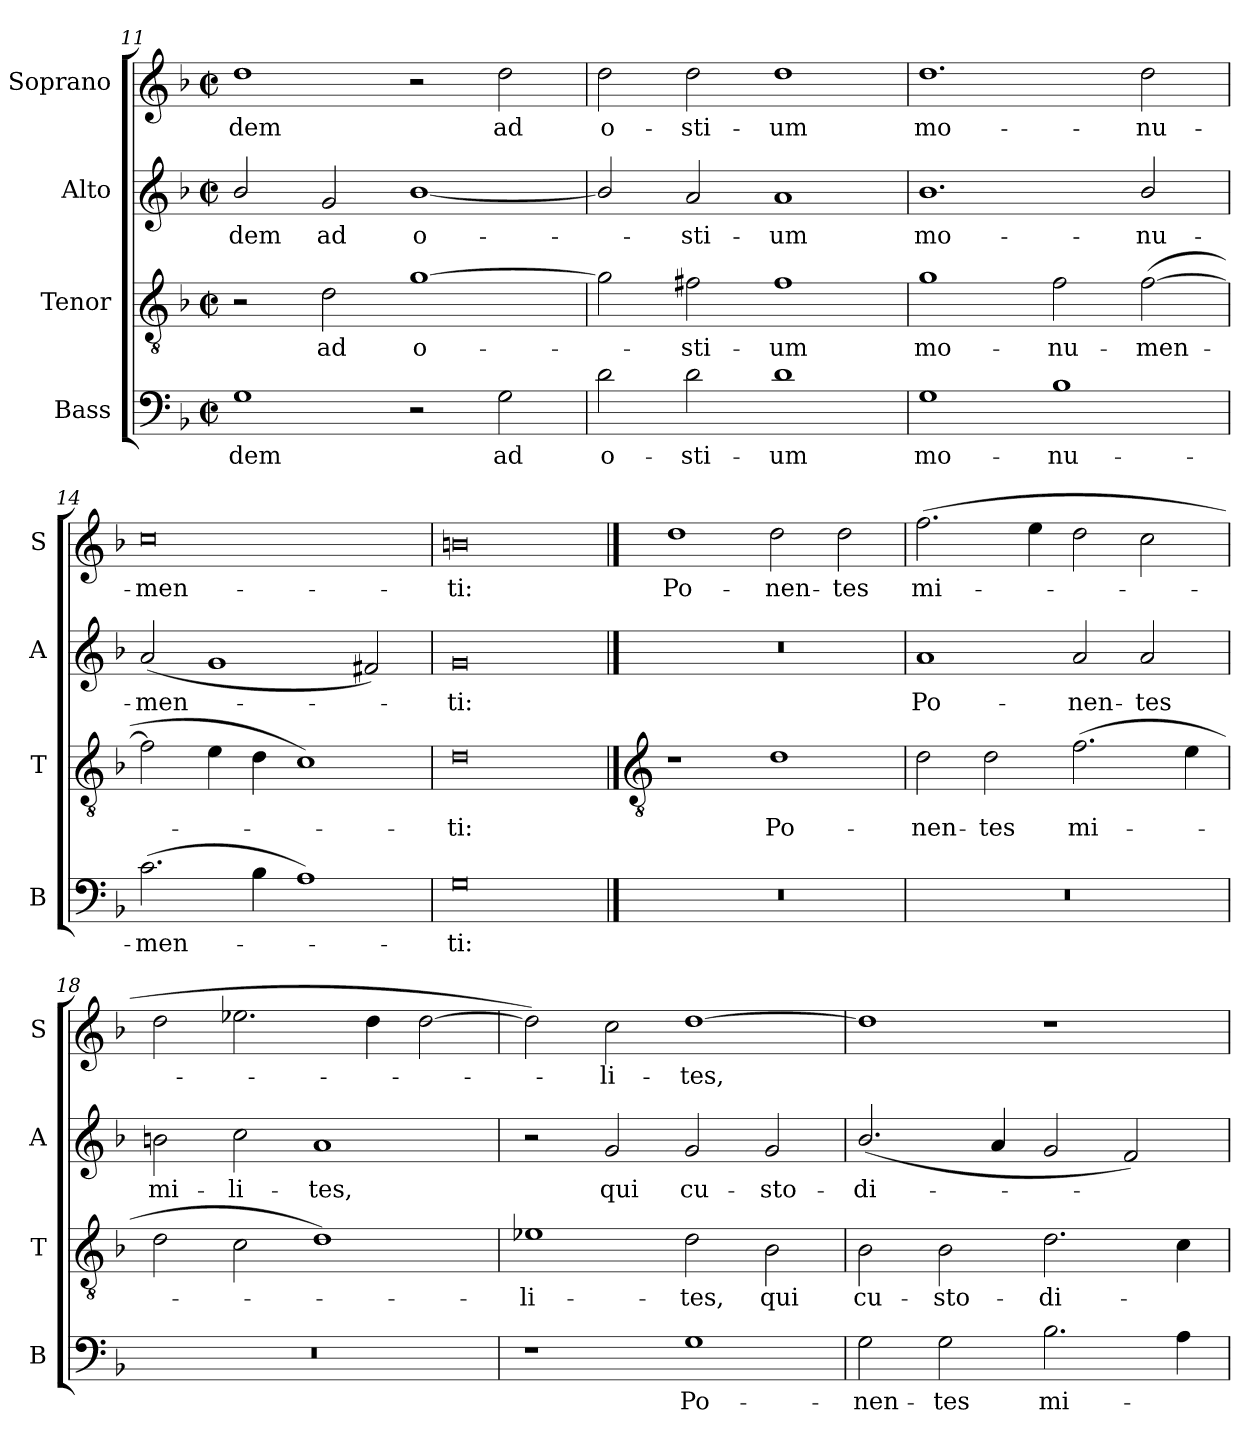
**kern	**text	**kern	**text	**kern	**text	**kern	**text
*part4	*part4	*part3	*part3	*part2	*part2	*part1	*part1
*staff4	*staff4	*staff3	*staff3	*staff2	*staff2	*staff1	*staff1
*I"Bass	*	*I"Tenor	*	*I"Alto	*	*I"Soprano	*
*I'B	*	*I'T	*	*I'A	*	*I'S	*
!!LO:LB:g=z
*clefF4	*	*clefGv2	*	*clefG2	*	*clefG2	*
*k[b-]	*	*k[b-]	*	*k[b-]	*	*k[b-]	*
*F:	*	*F:	*	*F:	*	*F:	*
*M4/2	*	*M4/2	*	*M4/2	*	*M4/2	*
*met(c|)	*	*met(c|)	*	*met(c|)	*	*met(c|)	*
=11	=11	=11	=11	=11	=11	=11	=11
!	!LO:LY:b	!	!	!	!LO:LY:b	!	!LO:LY:b
1G	-dem	2r	.	2b-/	-dem	1dd	-dem
!	!	!	!LO:LY:b	!	!LO:LY:b	!	!
.	.	2d	ad	2g	ad	.	.
!	!	!	!LO:LY:b	!	!LO:LY:b	!	!
2r	.	[1g	o-	[1b-/	o-	2r	.
!	!LO:LY:b	!	!	!	!	!	!LO:LY:b
2G	ad	.	.	.	.	2dd	ad
=12	=12	=12	=12	=12	=12	=12	=12
!	!LO:LY:b	!	!	!	!	!	!LO:LY:b
2d	o-	2g]	.	2b-/]	.	2dd	o-
!	!LO:LY:b	!	!LO:LY:b	!	!LO:LY:b	!	!LO:LY:b
2d	-sti-	2f#X	sti-	2a	sti-	2dd	-sti-
!	!LO:LY:b	!	!LO:LY:b	!	!LO:LY:b	!	!LO:LY:b
1d	-um	1f#	-um	1a	-um	1dd	-um
=13	=13	=13	=13	=13	=13	=13	=13
!	!LO:LY:b	!	!LO:LY:b	!	!LO:LY:b	!	!LO:LY:b
1G	mo-	1g	mo-	1.b-	mo-	1.dd	mo-
!	!LO:LY:b	!	!LO:LY:b	!	!	!	!
1B-	-nu-	2f	-nu-	.	.	.	.
!	!	!	!LO:LY:b	!	!LO:LY:b	!	!LO:LY:b
.	.	(>[2f	-men-	2b-/	-nu-	2dd	-nu-
=14	=14	=14	=14	=14	=14	=14	=14
!	!LO:LY:b	!	!	!	!LO:LY:b	!	!LO:LY:b
(>2.c	-men-	2f]	.	(<2a	-men-	0cc	-men-
.	.	4e	.	1g	.	.	.
4B-	.	4d	.	.	.	.	.
1A)	.	1c)	.	.	.	.	.
.	.	.	.	2f#X)	.	.	.
=15	=15	=15	=15	=15	=15	=15	=15
!	!LO:LY:b	!	!LO:LY:b	!	!LO:LY:b	!	!LO:LY:b
0G	ti:	0d	ti:	0g	ti:	0bn	-ti:
!!LO:LB:g=z
==16	==16	==16	==16	==16	==16	==16	==16
*	*	*clefGv2	*	*	*	*	*
!	!	!	!	!	!	!	!LO:LY:b
0r	.	1r	.	0r	.	1dd	Po-
!	!	!	!LO:LY:b	!	!	!	!LO:LY:b
.	.	1d	Po-	.	.	2dd	-nen-
!	!	!	!	!	!	!	!LO:LY:b
.	.	.	.	.	.	2dd	-tes
=17	=17	=17	=17	=17	=17	=17	=17
!	!	!	!LO:LY:b	!	!LO:LY:b	!	!LO:LY:b
0r	.	2d	-nen-	1a	Po-	(>2.ff	mi-
!	!	!	!LO:LY:b	!	!	!	!
.	.	2d	-tes	.	.	.	.
.	.	.	.	.	.	4ee	.
!	!	!	!LO:LY:b	!	!LO:LY:b	!	!
.	.	(>2.f	mi-	2a	-nen-	2dd	.
!	!	!	!	!	!LO:LY:b	!	!
.	.	.	.	2a	-tes	2cc	.
.	.	4e	.	.	.	.	.
=18	=18	=18	=18	=18	=18	=18	=18
!	!	!	!	!	!LO:LY:b	!	!
0r	.	2d	.	2bn	mi-	2dd	.
!	!	!	!	!	!LO:LY:b	!	!
.	.	2c	.	2cc	-li-	2.ee-X	.
!	!	!	!	!	!LO:LY:b	!	!
.	.	1d)	.	1a	-tes,	.	.
.	.	.	.	.	.	4dd	.
.	.	.	.	.	.	[2dd	.
=19	=19	=19	=19	=19	=19	=19	=19
!	!	!	!LO:LY:b	!	!	!	!
1r	.	1e-X	li-	2r	.	2dd])	.
!	!	!	!	!	!LO:LY:b	!	!LO:LY:b
.	.	.	.	2g	qui	2cc	li-
!	!LO:LY:b	!	!LO:LY:b	!	!LO:LY:b	!	!LO:LY:b
1G	Po-	2d	-tes,	2g	cu-	[1dd	-tes,
!	!	!	!LO:LY:b	!	!LO:LY:b	!	!
.	.	2B-	qui	2g	-sto-	.	.
=20	=20	=20	=20	=20	=20	=20	=20
!	!LO:LY:b	!	!LO:LY:b	!	!LO:LY:b	!	!
2G	-nen-	2B-	cu-	(<2.b-/	-di-	1dd]	.
!	!LO:LY:b	!	!LO:LY:b	!	!	!	!
2G	-tes	2B-	-sto-	.	.	.	.
.	.	.	.	4a	.	.	.
!	!LO:LY:b	!	!LO:LY:b	!	!	!	!
2.B-	mi-	2.d	-di-	2g	.	1r	.
.	.	.	.	2f)	.	.	.
4A	.	4c	.	.	.	.	.
=	=	=	=	=	=	=	=
*-	*-	*-	*-	*-	*-	*-	*-
